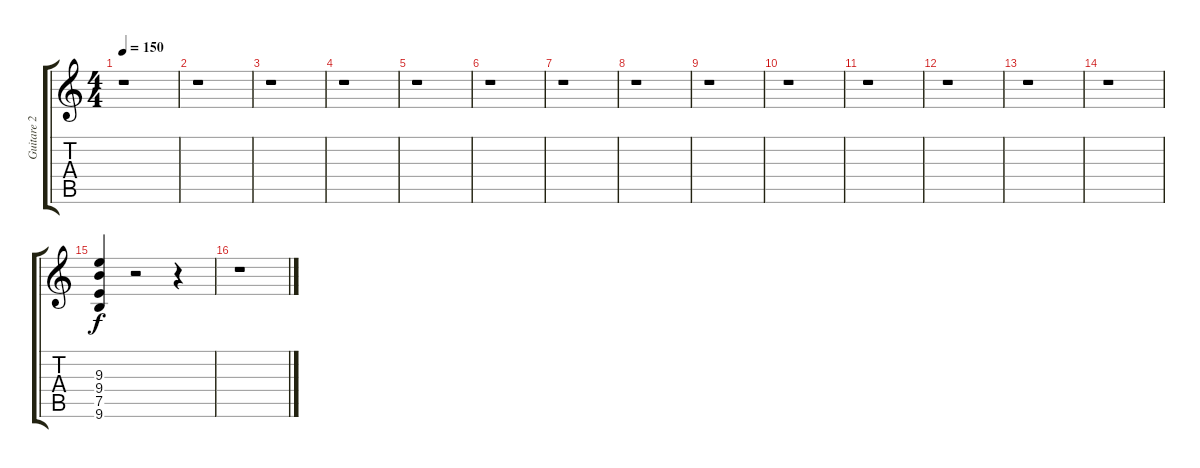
\track ("Guitare 2" "Guitare 2") {instrument overdrivenguitar}
\staff {score tabs}
\tuning (E4 B3 G3 D3 A2 D2) {hide}
\ts (4 4)
\tempo 150
\clef g2
\ks c
r.1{dy f} |
r.1 |
r.1 |
r.1 |
r.1 |
r.1 |
r.1 |
r.1 |
r.1 |
r.1 |
r.1 |
r.1 |
r.1 |
r.1 |
(9.3 9.4 7.5 9.6).4 r.2 r.4 |
r.1
